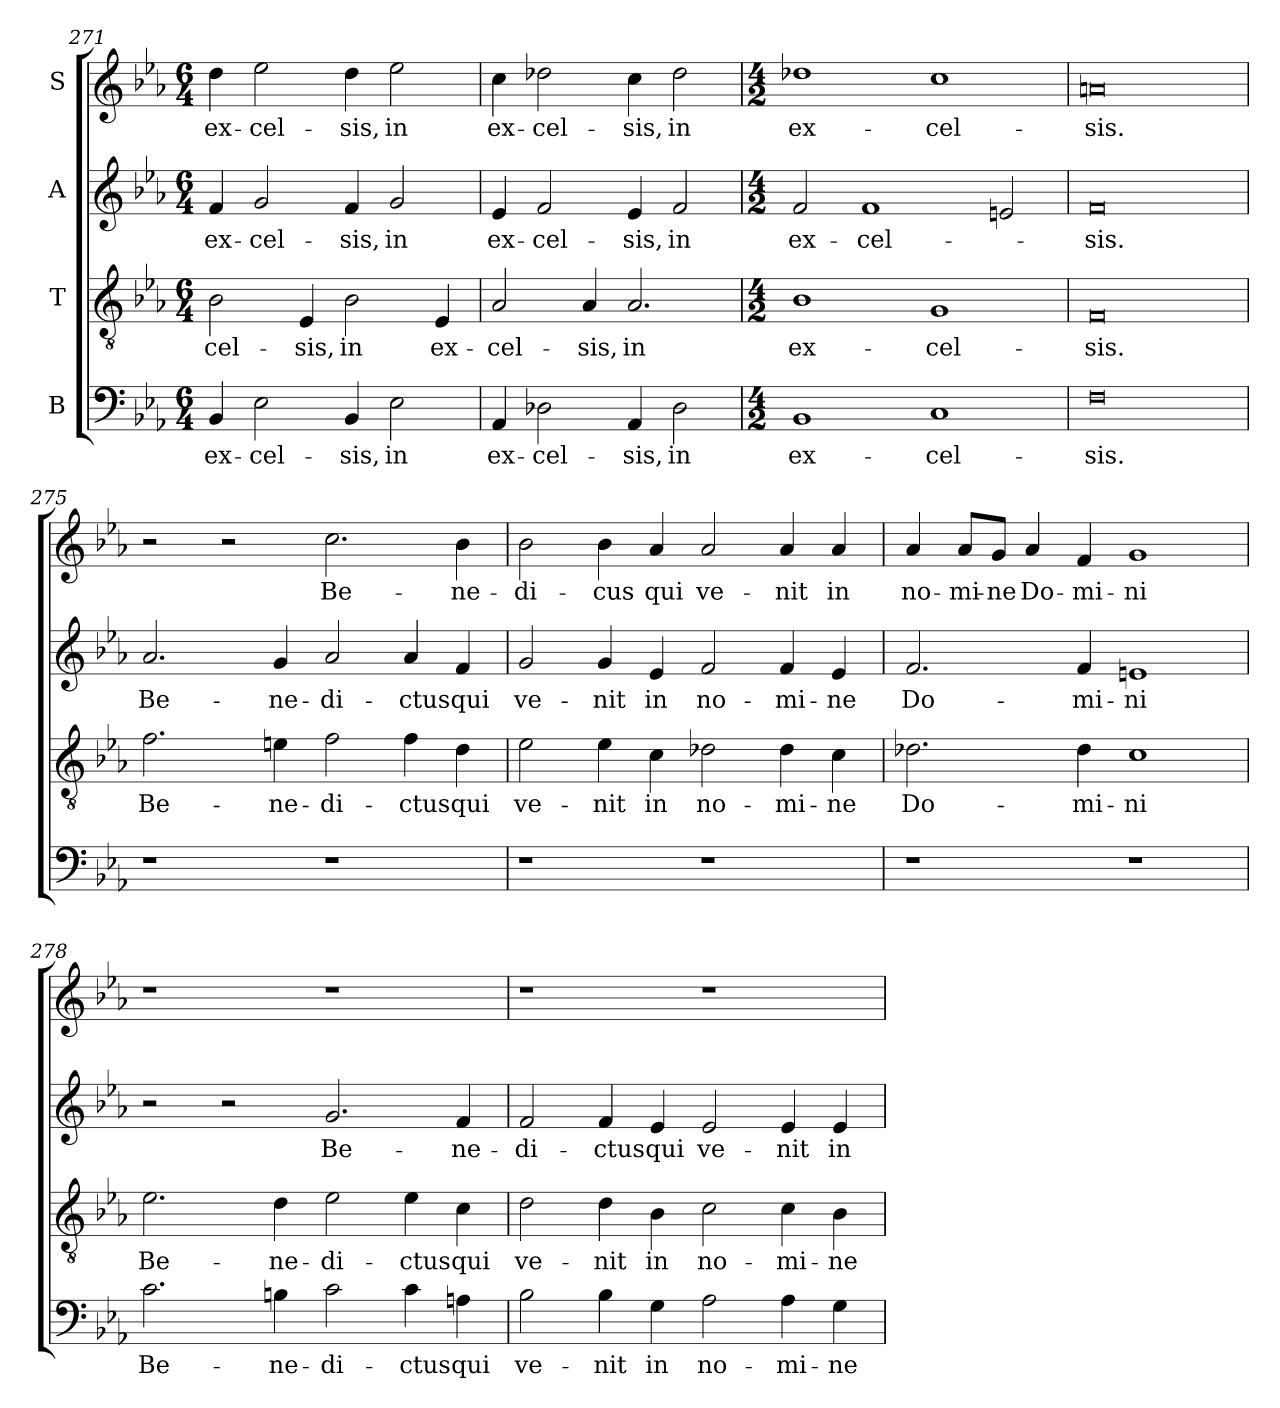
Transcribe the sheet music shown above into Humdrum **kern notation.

**kern	**text	**kern	**text	**kern	**text	**kern	**text
*part4	*part4	*part3	*part3	*part2	*part2	*part1	*part1
*staff4	*staff4	*staff3	*staff3	*staff2	*staff2	*staff1	*staff1
*I"B	*	*I"T	*	*I"A	*	*I"S	*
*clefF4	*	*clefGv2	*	*clefG2	*	*clefG2	*
*k[b-e-a-]	*	*k[b-e-a-]	*	*k[b-e-a-]	*	*k[b-e-a-]	*
*E-:	*	*E-:	*	*E-:	*	*E-:	*
*M6/4	*	*M6/4	*	*M6/4	*	*M6/4	*
=271	=271	=271	=271	=271	=271	=271	=271
4BB-/	ex-	2B-\	cel-	4f/	ex-	4dd\	ex-
2E-\	cel-	.	.	2g/	cel-	2ee-\	cel-
.	.	4E-/	-sis,	.	.	.	.
4BB-/	-sis,	2B-\	in	4f/	-sis,	4dd\	-sis,
2E-\	in	.	.	2g/	in	2ee-\	in
.	.	4E-/	ex-	.	.	.	.
!!LO:PB:g=z
=272	=272	=272	=272	=272	=272	=272	=272
4AA-/	ex-	2A-/	cel-	4e-/	ex-	4cc\	ex-
2D-X\	cel-	.	.	2f/	cel-	2dd-X\	cel-
.	.	4A-/	-sis,	.	.	.	.
4AA-/	-sis,	2.A-/	in	4e-/	-sis,	4cc\	-sis,
2D-\	in	.	.	2f/	in	2dd-\	in
=273	=273	=273	=273	=273	=273	=273	=273
*M4/2	*	*M4/2	*	*M4/2	*	*M4/2	*
1BB-	ex-	1B-	ex-	2f/	ex-	1dd-X	ex-
.	.	.	.	1f	cel-	.	.
1C	cel-	1G	cel-	.	.	1cc	cel-
.	.	.	.	2en/	.	.	.
=274	=274	=274	=274	=274	=274	=274	=274
0F	sis.	0F	sis.	0f	sis.	0an	sis.
!!LO:PB:g=z
=275	=275	=275	=275	=275	=275	=275	=275
1r	.	2.f\	Be-	2.a-/	Be-	2r	.
.	.	.	.	.	.	2r	.
.	.	4en\	-ne-	4g/	-ne-	.	.
1r	.	2f\	di-	2a-/	di-	2.cc\	Be-
.	.	4f\	ctus	4a-/	ctus	.	.
.	.	4d\	qui	4f/	qui	4b-\	-ne-
!!LO:PB:g=z
=276	=276	=276	=276	=276	=276	=276	=276
1r	.	2e-\	ve-	2g/	ve-	2b-\	di-
.	.	4e-\	-nit	4g/	-nit	4b-\	cus
.	.	4c\	in	4e-/	in	4a-/	qui
1r	.	2d-X\	no-	2f/	no-	2a-/	ve-
.	.	4d-\	-mi-	4f/	-mi-	4a-/	-nit
.	.	4c\	-ne	4e-/	-ne	4a-/	in
=277	=277	=277	=277	=277	=277	=277	=277
1r	.	2.d-X\	Do-	2.f/	Do-	4a-/	no-
.	.	.	.	.	.	8a-/L	-mi-
.	.	.	.	.	.	8g/J	-ne
.	.	.	.	.	.	4a-/	Do-
.	.	4d-\	-mi-	4f/	-mi-	4f/	-mi-
1r	.	1c	ni	1en	-ni	1g	ni
!!LO:PB:g=z
=278	=278	=278	=278	=278	=278	=278	=278
2.c\	Be-	2.e-\	Be-	2r	.	1r	.
.	.	.	.	2r	.	.	.
4Bn\	-ne-	4d\	-ne-	.	.	.	.
2c\	di-	2e-\	di-	2.g/	Be-	1r	.
4c\	ctus	4e-\	ctus	.	.	.	.
4An\	qui	4c\	qui	4f/	-ne-	.	.
=279	=279	=279	=279	=279	=279	=279	=279
2B-\	ve-	2d\	ve-	2f/	di-	1r	.
4B-\	-nit	4d\	-nit	4f/	ctus	.	.
4G\	in	4B-\	in	4e-/	qui	.	.
2A-\	no-	2c\	no-	2e-/	ve-	1r	.
4A-\	-mi-	4c\	-mi-	4e-/	-nit	.	.
4G\	-ne	4B-\	-ne	4e-/	in	.	.
=	=	=	=	=	=	=	=
*-	*-	*-	*-	*-	*-	*-	*-
